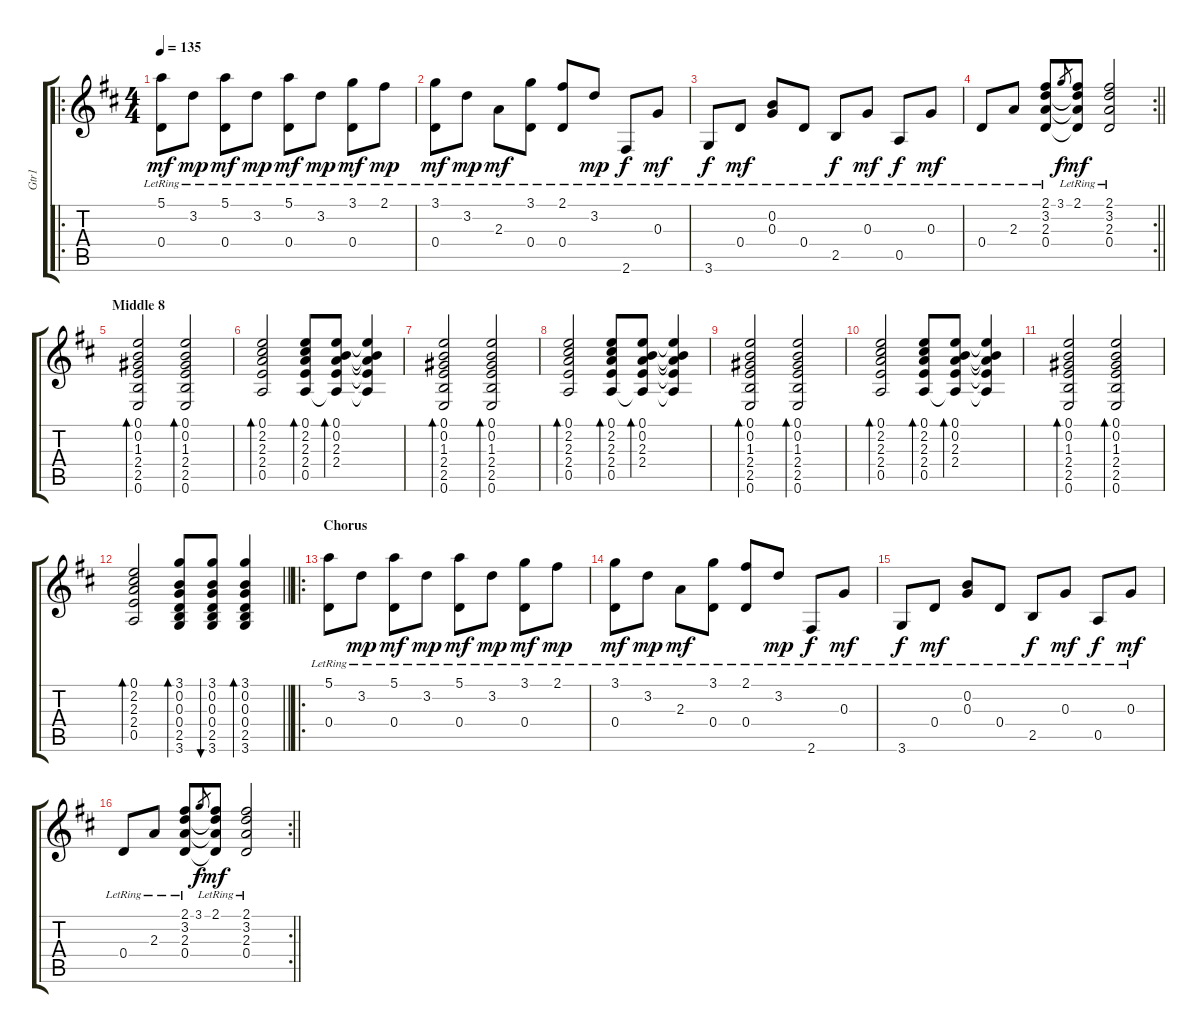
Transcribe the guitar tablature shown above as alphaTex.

\track ("Gtr1" "Gtr1") {instrument acousticguitarsteel}
\staff {score tabs}
\tuning (E4 B3 G3 D3 A2 E2) {hide}
\ro
\ts (4 4)
\tempo 135
\clef g2
\ks d
(5.1{lr} 0.4{lr}).8{dy mf balance 4} 3.2{lr}.8{dy mp} (5.1{lr} 0.4{lr}).8{dy mf} 3.2{lr}.8{dy mp} (5.1{lr} 0.4{lr}).8{dy mf} 3.2{lr}.8{dy mp} (3.1{lr} 0.4{lr}).8{dy mf} 2.1{lr}.8{dy mp} |
(3.1{lr} 0.4{lr}).8{dy mf} 3.2{lr}.8{dy mp} 2.3{lr}.8{dy mf} (3.1{lr} 0.4{lr}).8 (2.1{lr} 0.4{lr}).8 3.2{lr}.8{dy mp} 2.6{lr}.8{dy f} 0.3{lr}.8{dy mf} |
3.6{lr}.8{dy f} 0.4{lr}.8{dy mf} (0.2{lr} 0.3{lr}).8 0.4{lr}.8 2.5{lr}.8{dy f} 0.3{lr}.8{dy mf} 0.5{lr}.8{dy f} 0.3{lr}.8{dy mf} |
\rc 2
\barLineRight lightlight
0.4{lr}.8 2.3{lr}.8 (2.1{lr} 3.2{lr} 2.3{lr} 0.4{lr}).8 3.1.8{gr dy f} (2.1{lr} 3.2{t} 2.3{t} 0.4{t}).8{dy mf} (2.1{lr} 3.2{lr} 2.3{lr} 0.4{lr}).2 |
\section ("" "Middle 8")
(0.1 0.2 1.3 2.4 2.5 0.6).2{bd 60 volume 13 balance 4} (0.1 0.2 1.3 2.4 2.5 0.6).2{bd 60} |
(0.1 2.2 2.3 2.4 0.5).2{bd 60} (0.1 2.2 2.3 2.4 0.5).8{bd 60} (0.1 0.2 2.3 2.4 0.5{t}).8{bd 60} (0.1{t} 0.2{t} 2.3{t} 2.4{t} 0.5{t}).4 |
(0.1 0.2 1.3 2.4 2.5 0.6).2{bd 60} (0.1 0.2 1.3 2.4 2.5 0.6).2{bd 60} |
(0.1 2.2 2.3 2.4 0.5).2{bd 60} (0.1 2.2 2.3 2.4 0.5).8{bd 60} (0.1 0.2 2.3 2.4 0.5{t}).8{bd 60} (0.1{t} 0.2{t} 2.3{t} 2.4{t} 0.5{t}).4 |
(0.1 0.2 1.3 2.4 2.5 0.6).2{bd 60} (0.1 0.2 1.3 2.4 2.5 0.6).2{bd 60} |
(0.1 2.2 2.3 2.4 0.5).2{bd 60} (0.1 2.2 2.3 2.4 0.5).8{bd 60} (0.1 0.2 2.3 2.4 0.5{t}).8{bd 60} (0.1{t} 0.2{t} 2.3{t} 2.4{t} 0.5{t}).4 |
(0.1 0.2 1.3 2.4 2.5 0.6).2{bd 60} (0.1 0.2 1.3 2.4 2.5 0.6).2{bd 60} |
\barLineRight lightlight
(0.1 2.2 2.3 2.4 0.5).2{bd 60} (3.1 0.2 0.3 0.4 2.5 3.6).8{bd 60} (3.1 0.2 0.3 0.4 2.5 3.6).8{bu 60} (3.1 0.2 0.3 0.4 2.5 3.6).4{bd 60} |
\ro
\section ("" "Chorus")
(5.1{lr} 0.4{lr}).8 3.2{lr}.8{dy mp} (5.1{lr} 0.4{lr}).8{dy mf} 3.2{lr}.8{dy mp} (5.1{lr} 0.4{lr}).8{dy mf} 3.2{lr}.8{dy mp} (3.1{lr} 0.4{lr}).8{dy mf} 2.1{lr}.8{dy mp} |
(3.1{lr} 0.4{lr}).8{dy mf} 3.2{lr}.8{dy mp} 2.3{lr}.8{dy mf} (3.1{lr} 0.4{lr}).8 (2.1{lr} 0.4{lr}).8 3.2{lr}.8{dy mp} 2.6{lr}.8{dy f} 0.3{lr}.8{dy mf} |
3.6{lr}.8{dy f} 0.4{lr}.8{dy mf} (0.2{lr} 0.3{lr}).8 0.4{lr}.8 2.5{lr}.8{dy f} 0.3{lr}.8{dy mf} 0.5{lr}.8{dy f} 0.3{lr}.8{dy mf} |
\rc 2
\barLineRight lightlight
0.4{lr}.8 2.3{lr}.8 (2.1{lr} 3.2{lr} 2.3{lr} 0.4{lr}).8 3.1.8{gr dy f} (2.1{lr} 3.2{t} 2.3{t} 0.4{t}).8{dy mf} (2.1{lr} 3.2{lr} 2.3{lr} 0.4{lr}).2
